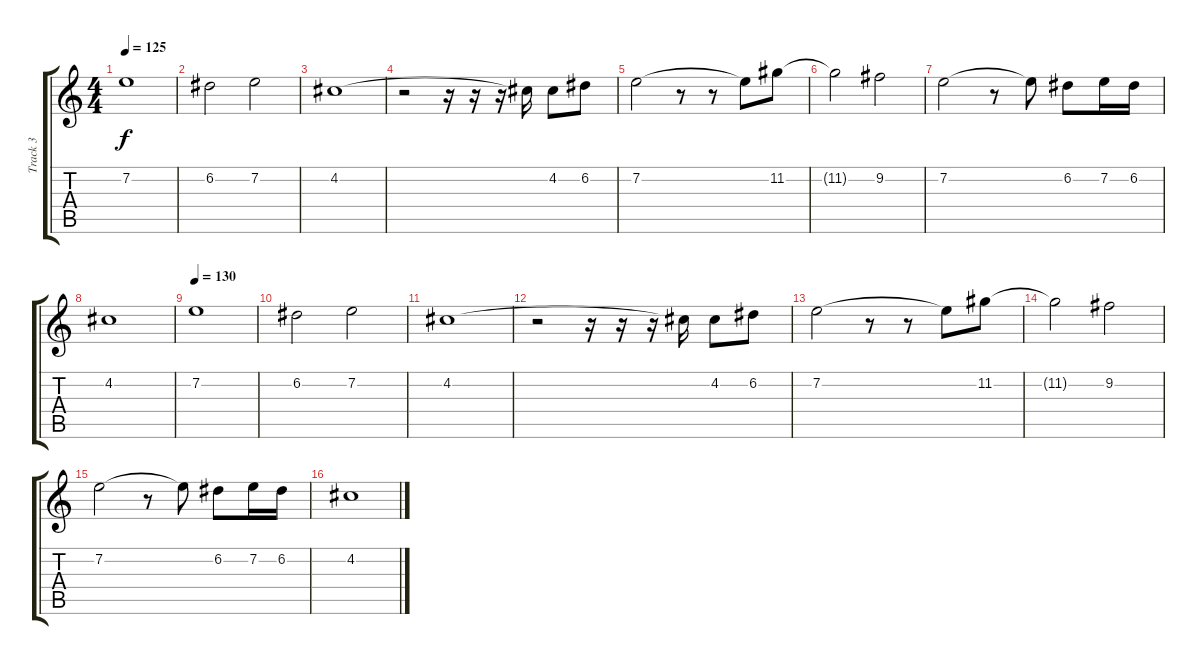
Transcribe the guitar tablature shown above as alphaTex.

\track ("Track 3" "Track 3") {instrument overdrivenguitar}
\staff {score tabs}
\tuning (D4 A3 F3 C3 G2 D2) {hide}
\ts (4 4)
\tempo 125
\clef g2
\ks c
7.2.1{dy f} |
6.2.2 7.2.2 |
4.2.1 |
r.2 r.16 r.16 r.16 4.2{t}.16 4.2.8 6.2.8 |
7.2.2 r.8 r.8 7.2{t}.8 11.2.8 |
11.2{t}.2 9.2.2 |
7.2.2 r.8 7.2{t}.8 6.2.8 7.2.16 6.2.16 |
4.2.1 |
\tempo 130
7.2.1 |
6.2.2 7.2.2 |
4.2.1 |
r.2 r.16 r.16 r.16 4.2{t}.16 4.2.8 6.2.8 |
7.2.2 r.8 r.8 7.2{t}.8 11.2.8 |
11.2{t}.2 9.2.2 |
7.2.2 r.8 7.2{t}.8 6.2.8 7.2.16 6.2.16 |
4.2.1
